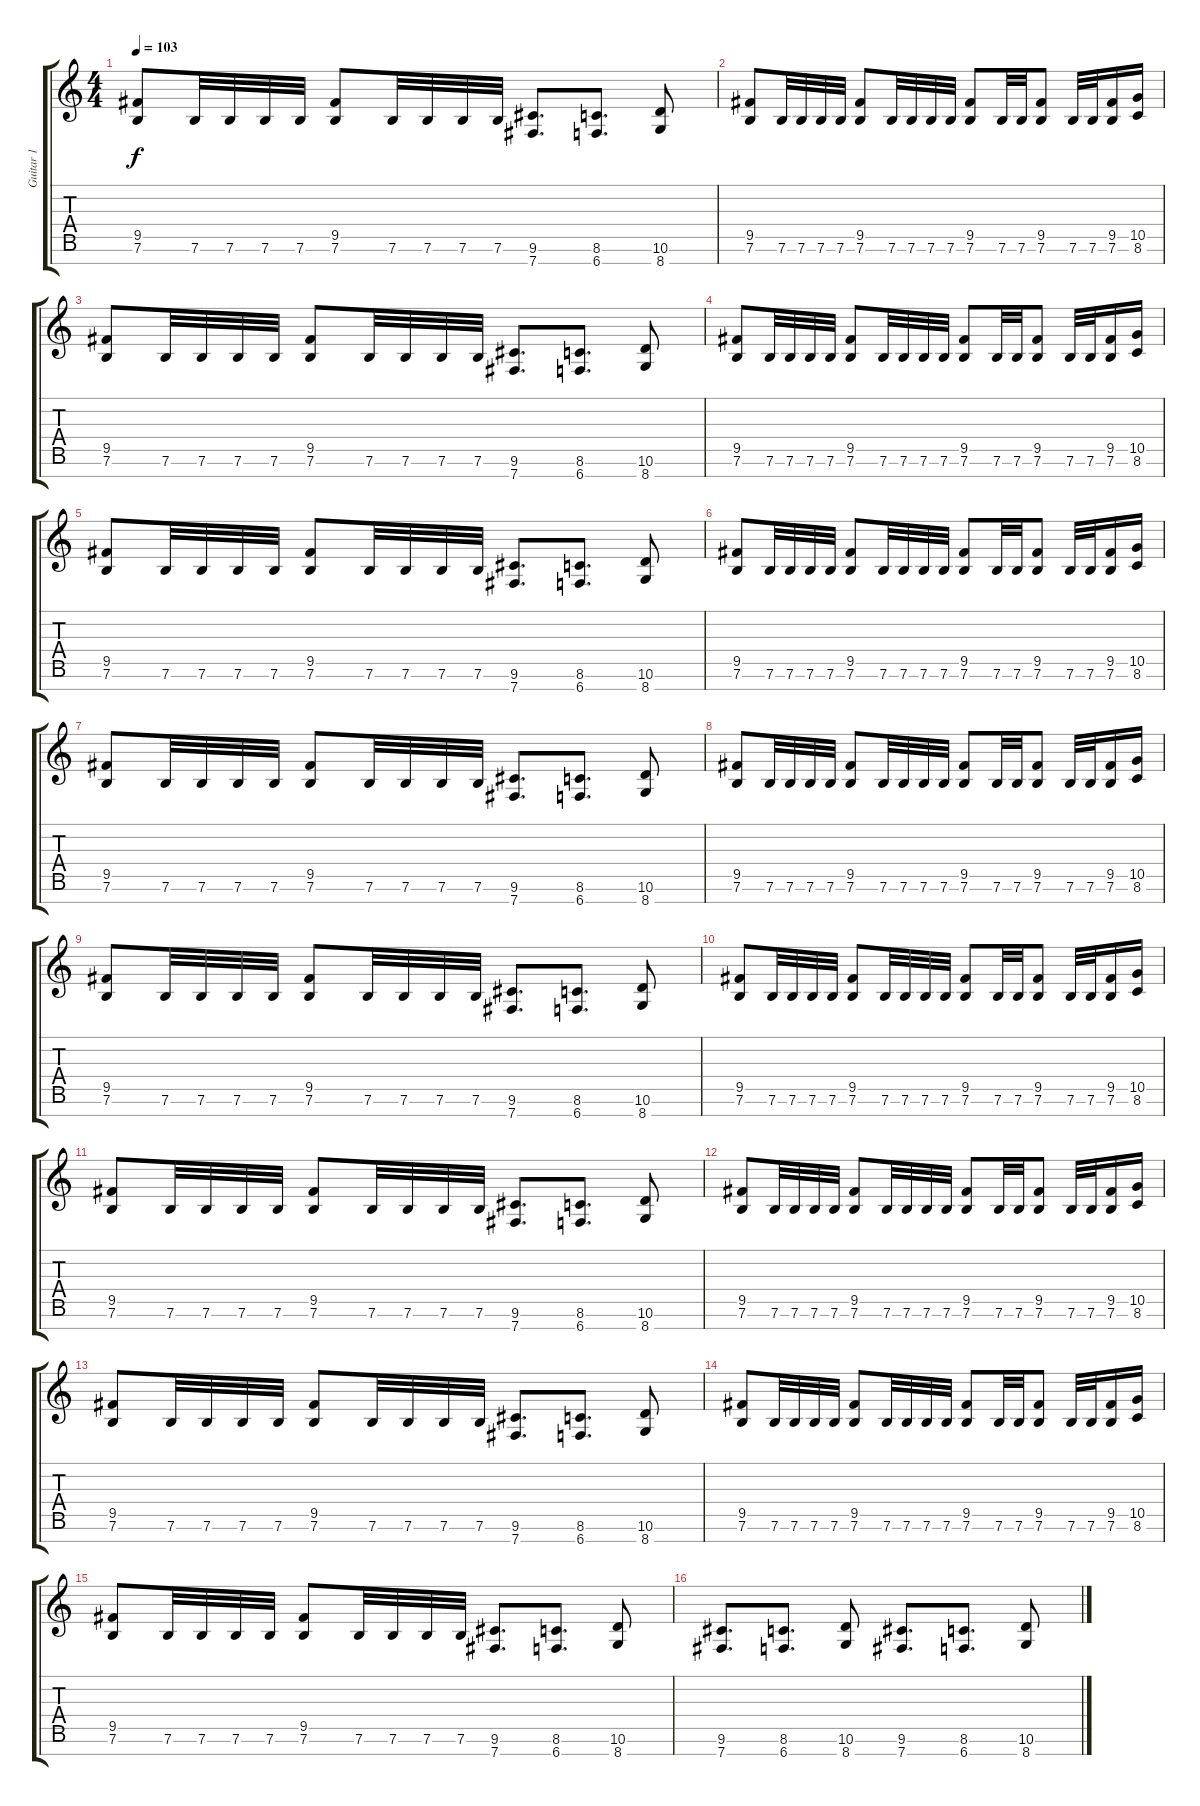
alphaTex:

\track ("Guitar 1" "Guitar 1") {instrument distortionguitar}
\staff {score tabs}
\tuning (E4 B3 G3 D3 A2 E2 B1) {hide}
\ts (4 4)
\tempo 103
\clef g2
\ks c
(9.5 7.6).8{dy f} 7.6.32 7.6.32 7.6.32 7.6.32 (9.5 7.6).8 7.6.32 7.6.32 7.6.32 7.6.32 (9.6 7.7).8{d} (8.6 6.7).8{d} (10.6 8.7).8 |
(9.5 7.6).8 7.6.32 7.6.32 7.6.32 7.6.32 (9.5 7.6).8 7.6.32 7.6.32 7.6.32 7.6.32 (9.5 7.6).8 7.6.32 7.6.32 (9.5 7.6).8 7.6.32 7.6.32 (9.5 7.6).16 (10.5 8.6).16 |
(9.5 7.6).8 7.6.32 7.6.32 7.6.32 7.6.32 (9.5 7.6).8 7.6.32 7.6.32 7.6.32 7.6.32 (9.6 7.7).8{d} (8.6 6.7).8{d} (10.6 8.7).8 |
(9.5 7.6).8 7.6.32 7.6.32 7.6.32 7.6.32 (9.5 7.6).8 7.6.32 7.6.32 7.6.32 7.6.32 (9.5 7.6).8 7.6.32 7.6.32 (9.5 7.6).8 7.6.32 7.6.32 (9.5 7.6).16 (10.5 8.6).16 |
(9.5 7.6).8 7.6.32 7.6.32 7.6.32 7.6.32 (9.5 7.6).8 7.6.32 7.6.32 7.6.32 7.6.32 (9.6 7.7).8{d} (8.6 6.7).8{d} (10.6 8.7).8 |
(9.5 7.6).8 7.6.32 7.6.32 7.6.32 7.6.32 (9.5 7.6).8 7.6.32 7.6.32 7.6.32 7.6.32 (9.5 7.6).8 7.6.32 7.6.32 (9.5 7.6).8 7.6.32 7.6.32 (9.5 7.6).16 (10.5 8.6).16 |
(9.5 7.6).8 7.6.32 7.6.32 7.6.32 7.6.32 (9.5 7.6).8 7.6.32 7.6.32 7.6.32 7.6.32 (9.6 7.7).8{d} (8.6 6.7).8{d} (10.6 8.7).8 |
(9.5 7.6).8 7.6.32 7.6.32 7.6.32 7.6.32 (9.5 7.6).8 7.6.32 7.6.32 7.6.32 7.6.32 (9.5 7.6).8 7.6.32 7.6.32 (9.5 7.6).8 7.6.32 7.6.32 (9.5 7.6).16 (10.5 8.6).16 |
(9.5 7.6).8 7.6.32 7.6.32 7.6.32 7.6.32 (9.5 7.6).8 7.6.32 7.6.32 7.6.32 7.6.32 (9.6 7.7).8{d} (8.6 6.7).8{d} (10.6 8.7).8 |
(9.5 7.6).8 7.6.32 7.6.32 7.6.32 7.6.32 (9.5 7.6).8 7.6.32 7.6.32 7.6.32 7.6.32 (9.5 7.6).8 7.6.32 7.6.32 (9.5 7.6).8 7.6.32 7.6.32 (9.5 7.6).16 (10.5 8.6).16 |
(9.5 7.6).8 7.6.32 7.6.32 7.6.32 7.6.32 (9.5 7.6).8 7.6.32 7.6.32 7.6.32 7.6.32 (9.6 7.7).8{d} (8.6 6.7).8{d} (10.6 8.7).8 |
(9.5 7.6).8 7.6.32 7.6.32 7.6.32 7.6.32 (9.5 7.6).8 7.6.32 7.6.32 7.6.32 7.6.32 (9.5 7.6).8 7.6.32 7.6.32 (9.5 7.6).8 7.6.32 7.6.32 (9.5 7.6).16 (10.5 8.6).16 |
(9.5 7.6).8 7.6.32 7.6.32 7.6.32 7.6.32 (9.5 7.6).8 7.6.32 7.6.32 7.6.32 7.6.32 (9.6 7.7).8{d} (8.6 6.7).8{d} (10.6 8.7).8 |
(9.5 7.6).8 7.6.32 7.6.32 7.6.32 7.6.32 (9.5 7.6).8 7.6.32 7.6.32 7.6.32 7.6.32 (9.5 7.6).8 7.6.32 7.6.32 (9.5 7.6).8 7.6.32 7.6.32 (9.5 7.6).16 (10.5 8.6).16 |
(9.5 7.6).8 7.6.32 7.6.32 7.6.32 7.6.32 (9.5 7.6).8 7.6.32 7.6.32 7.6.32 7.6.32 (9.6 7.7).8{d} (8.6 6.7).8{d} (10.6 8.7).8 |
(9.6 7.7).8{d} (8.6 6.7).8{d} (10.6 8.7).8 (9.6 7.7).8{d} (8.6 6.7).8{d} (10.6 8.7).8
